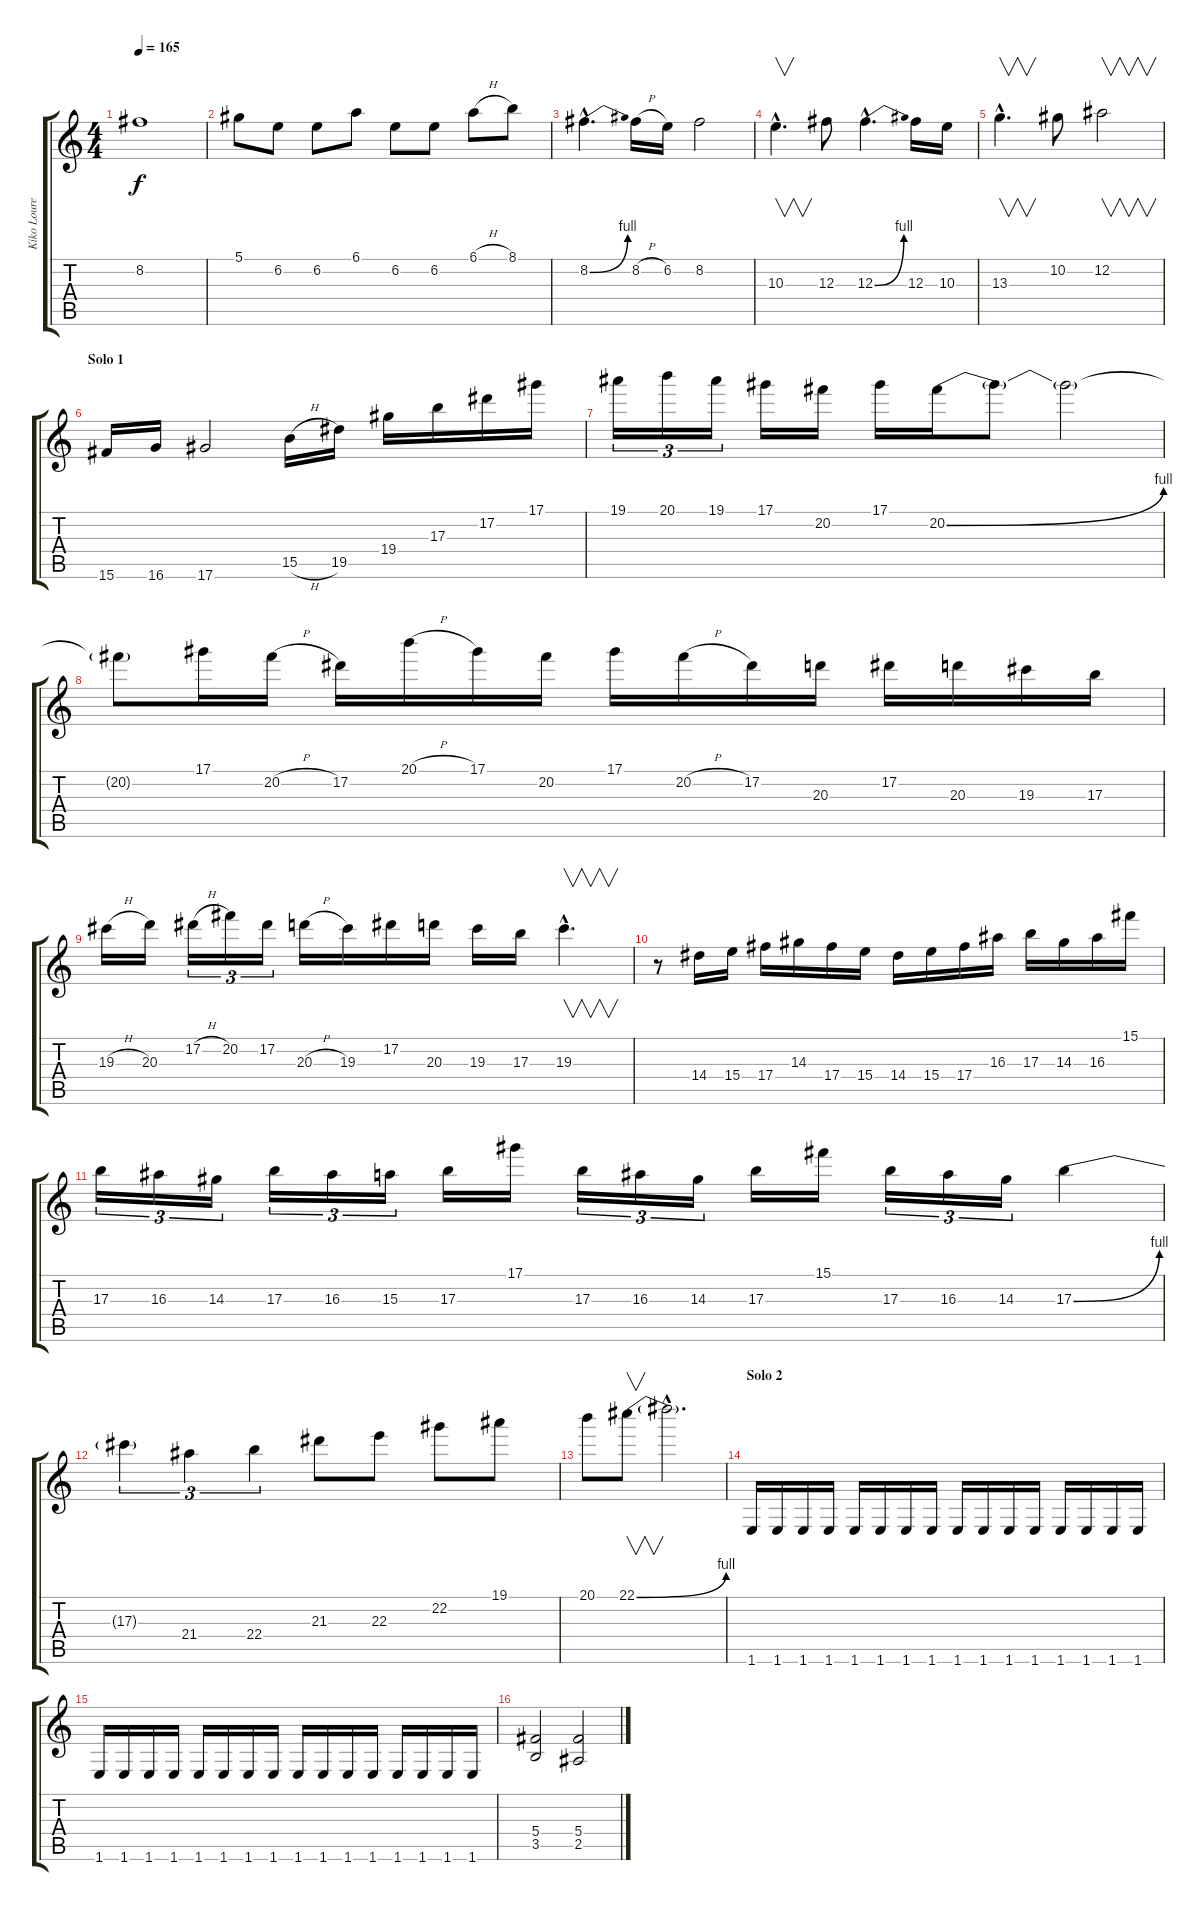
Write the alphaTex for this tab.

\track ("Kiko Loureiro" "Kiko Loure") {instrument distortionguitar}
\staff {score tabs}
\tuning (Eb4 Bb3 Gb3 Db3 Ab2 Eb2) {hide}
\ts (4 4)
\tempo 165
\clef g2
\ks c
8.2.1{dy f} |
5.1.8 6.2.8 6.2.8 6.1.8 6.2.8 6.2.8 6.1{h}.8 8.1.8 |
8.2{be (bend 0 0 60 4) hac}.4{d} 8.2{h}.16 6.2.16 8.2.2 |
10.3{hac}.4{v d} 12.3.8 12.3{be (bend 0 0 60 4) hac}.4{d} 12.3.16 10.3.16 |
13.3{hac}.4{v d} 10.2.8 12.2.2{v} |
\section ("" "Solo 1")
15.6.16{volume 16} 16.6.16 17.6.2 15.5{h}.16 19.5.16 19.4.16 17.3.16 17.2.16 17.1.16 |
19.1.16{tu (3 2)} 20.1.16{tu (3 2)} 19.1.16{tu (3 2)} 17.1.16 20.2.16 17.1.16 20.2{be (bend 0 0 60 4)}.16 20.2{t}.8 20.2{t}.2 |
20.2{t}.8 17.1.16 20.2{h}.16 17.2.16 20.1{h}.16 17.1.16 20.2.16 17.1.16 20.2{h}.16 17.2.16 20.3.16 17.2.16 20.3.16 19.3.16 17.3.16 |
19.3{h}.16 20.3.16 17.2{h}.16{tu (3 2)} 20.2.16{tu (3 2)} 17.2.16{tu (3 2)} 20.3{h}.16 19.3.16 17.2.16 20.3.16 19.3.16 17.3.16 19.3{hac}.4{v d} |
r.8 14.4.16 15.4.16 17.4.16 14.3.16 17.4.16 15.4.16 14.4.16 15.4.16 17.4.16 16.3.16 17.3.16 14.3.16 16.3.16 15.1.16 |
17.3.16{tu (3 2)} 16.3.16{tu (3 2)} 14.3.16{tu (3 2)} 17.3.16{tu (3 2)} 16.3.16{tu (3 2)} 15.3.16{tu (3 2)} 17.3.16 17.1.16 17.3.16{tu (3 2)} 16.3.16{tu (3 2)} 14.3.16{tu (3 2)} 17.3.16 15.1.16 17.3.16{tu (3 2)} 16.3.16{tu (3 2)} 14.3.16{tu (3 2)} 17.3{be (bend 0 0 60 4)}.4 |
17.3{t}.4{tu (3 2)} 21.4.4{tu (3 2)} 22.4.4{tu (3 2)} 21.3.8 22.3.8 22.2.8 19.1.8 |
20.1.8 22.1{be (bend 0 0 60 4)}.8{v} 22.1{hac t}.2{d} |
\section ("" "Solo 2")
1.6.16{volume 12} 1.6.16 1.6.16 1.6.16 1.6.16 1.6.16 1.6.16 1.6.16 1.6.16 1.6.16 1.6.16 1.6.16 1.6.16 1.6.16 1.6.16 1.6.16 |
1.6.16 1.6.16 1.6.16 1.6.16 1.6.16 1.6.16 1.6.16 1.6.16 1.6.16 1.6.16 1.6.16 1.6.16 1.6.16 1.6.16 1.6.16 1.6.16 |
(5.4 3.5).2 (5.4 2.5).2
